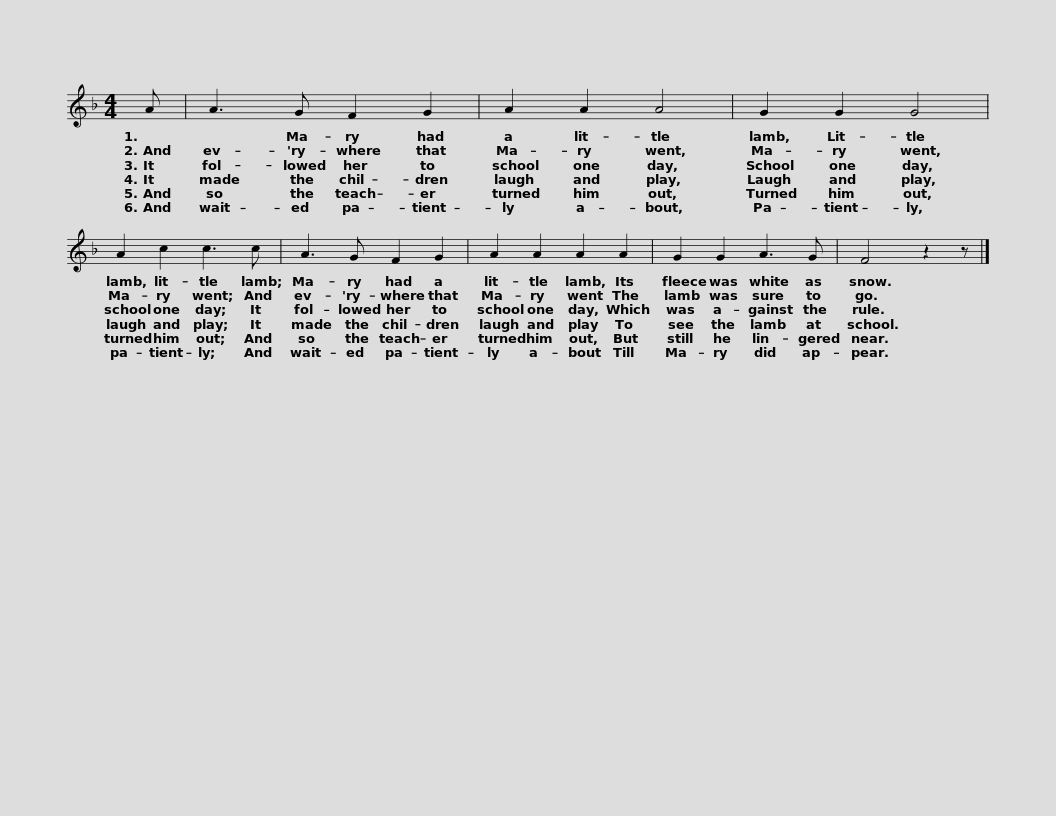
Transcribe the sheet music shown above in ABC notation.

X:1
L:1/8
M:4/4
I:linebreak $
K:F
V:1 treble
V:1
 A | A3 G F2 G2 | A2 A2 A4 | G2 G2 G4 | A2 c2 c3 c |$ %5
 A3 G F2 G2 | A2 A2 A2 A2 | G2 G2 A3 G | F4 z2 z |] %9
